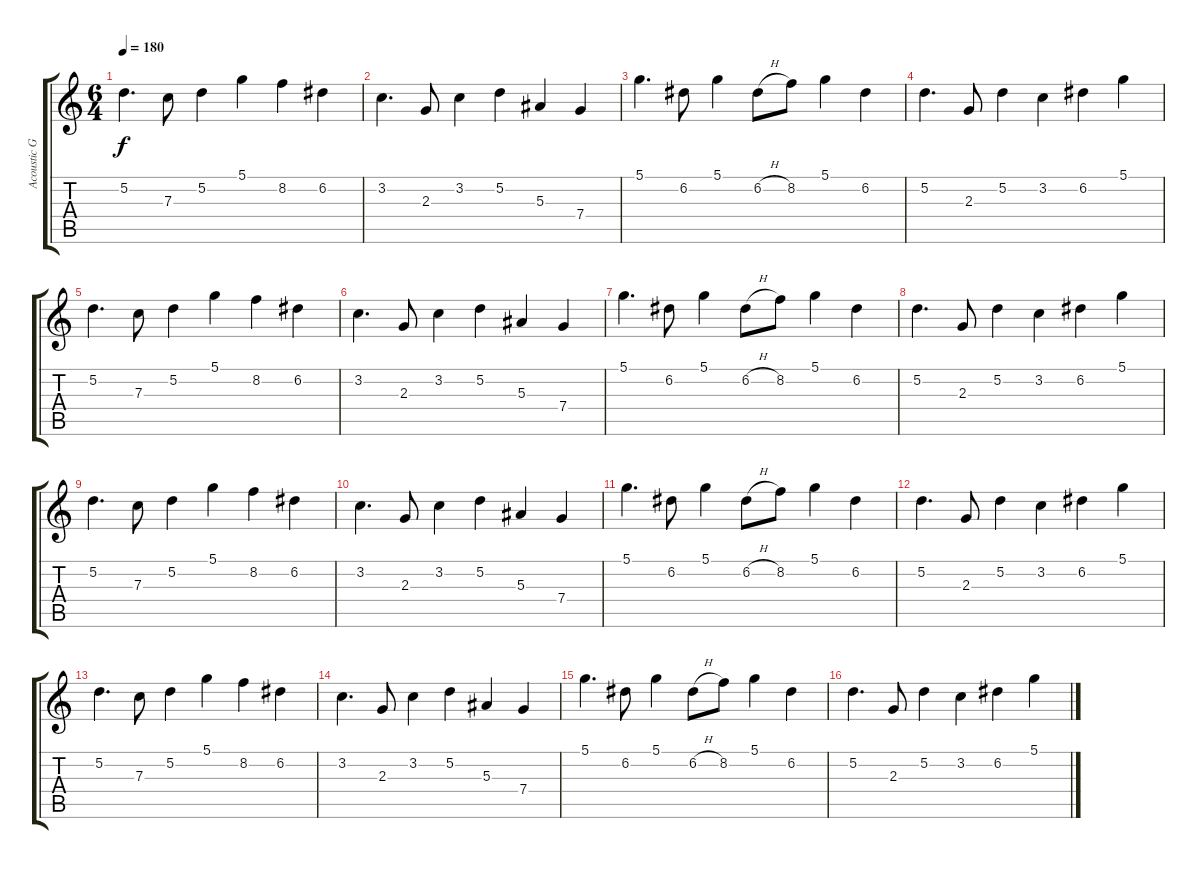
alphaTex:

\track ("Acoustic Guitar 1" "Acoustic G") {instrument acousticguitarnylon}
\staff {score tabs}
\tuning (D4 A3 F3 C3 G2 D2) {hide}
\ts (6 4)
\tempo 180
\clef g2
\ks c
5.2.4{d dy f} 7.3.8 5.2.4 5.1.4 8.2.4 6.2.4 |
3.2.4{d} 2.3.8 3.2.4 5.2.4 5.3.4 7.4.4 |
5.1.4{d} 6.2.8 5.1.4 6.2{h}.8 8.2.8 5.1.4 6.2.4 |
5.2.4{d} 2.3.8 5.2.4 3.2.4 6.2.4 5.1.4 |
5.2.4{d} 7.3.8 5.2.4 5.1.4 8.2.4 6.2.4 |
3.2.4{d} 2.3.8 3.2.4 5.2.4 5.3.4 7.4.4 |
5.1.4{d} 6.2.8 5.1.4 6.2{h}.8 8.2.8 5.1.4 6.2.4 |
5.2.4{d} 2.3.8 5.2.4 3.2.4 6.2.4 5.1.4 |
5.2.4{d} 7.3.8 5.2.4 5.1.4 8.2.4 6.2.4 |
3.2.4{d} 2.3.8 3.2.4 5.2.4 5.3.4 7.4.4 |
5.1.4{d} 6.2.8 5.1.4 6.2{h}.8 8.2.8 5.1.4 6.2.4 |
5.2.4{d} 2.3.8 5.2.4 3.2.4 6.2.4 5.1.4 |
5.2.4{d} 7.3.8 5.2.4 5.1.4 8.2.4 6.2.4 |
3.2.4{d} 2.3.8 3.2.4 5.2.4 5.3.4 7.4.4 |
5.1.4{d} 6.2.8 5.1.4 6.2{h}.8 8.2.8 5.1.4 6.2.4 |
5.2.4{d} 2.3.8 5.2.4 3.2.4 6.2.4 5.1.4
